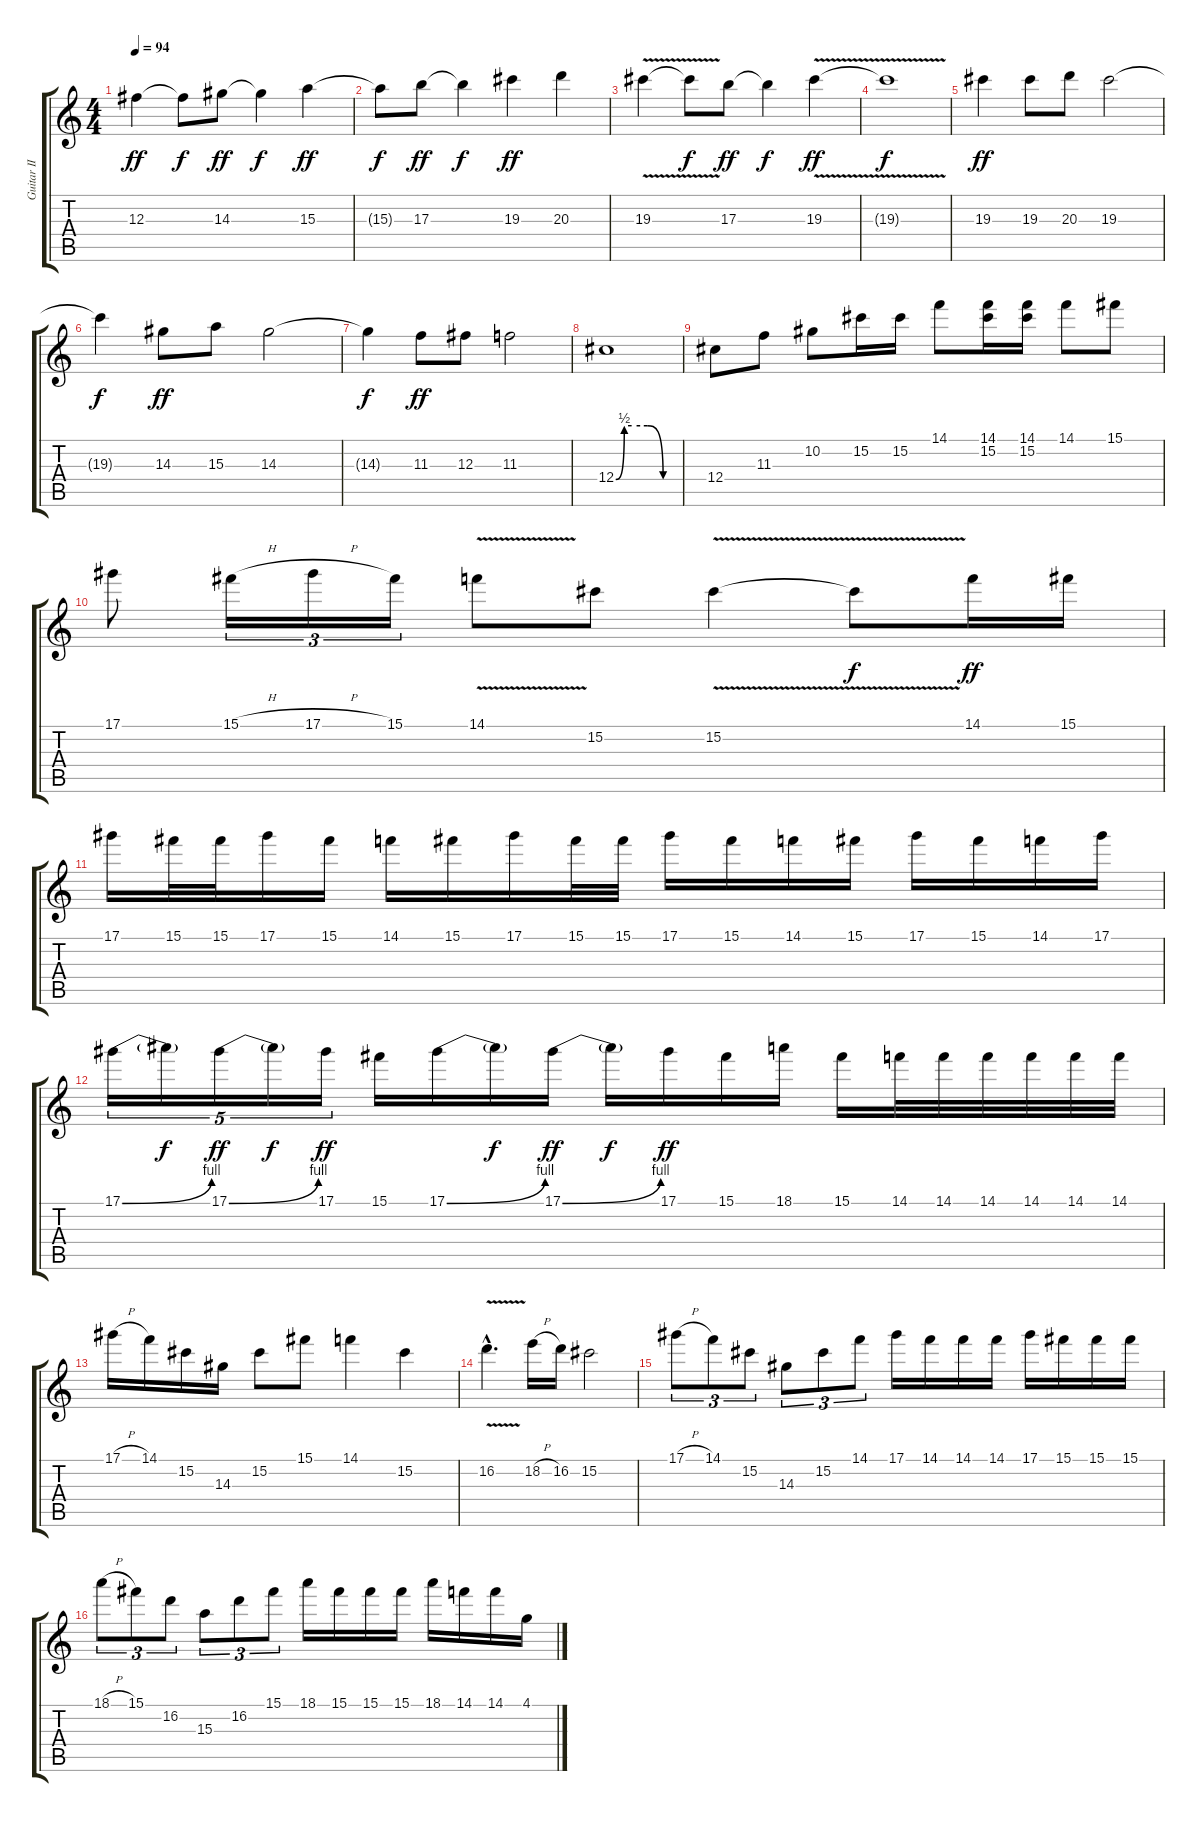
\track ("Guitar II" "Guitar II") {instrument overdrivenguitar}
\staff {score tabs}
\tuning (Eb4 Bb3 Gb3 Db3 Ab2 Eb2) {hide}
\ts (4 4)
\tempo 94
\clef g2
\ks c
12.3.4{dy ff} 12.3{t}.8{dy f} 14.3.8{dy ff} 14.3{t}.4{dy f} 15.3.4{dy ff} |
15.3{t}.8{dy f} 17.3.8{dy ff} 17.3{t}.4{dy f} 19.3.4{dy ff} 20.3.4 |
19.3{v}.4 19.3{t}.8{dy f} 17.3.8{dy ff} 17.3{t}.4{dy f} 19.3{v}.4{dy ff} |
19.3{t}.1{dy f} |
19.3.4{dy ff} 19.3.8 20.3.8 19.3.2 |
19.3{t}.4{dy f} 14.3.8{dy ff} 15.3.8 14.3.2 |
14.3{t}.4{dy f} 11.3.8{dy ff} 12.3.8 11.3.2 |
12.4{be (custom 0 0 8 2 15 2 30 2 45 0 60 0)}.1 |
12.4.8 11.3.8 10.2.8 15.2.16 15.2.16 14.1.8 (14.1 15.2).16 (14.1 15.2).16 14.1.8 15.1.8 |
17.1.8 15.1{h}.16{tu (3 2)} 17.1{h}.16{tu (3 2)} 15.1.16{tu (3 2)} 14.1{v}.8 15.2.8 15.2{v}.4 15.2{t}.8{dy f} 14.1.16{dy ff} 15.1.16 |
17.1.16 15.1.32 15.1.32 17.1.16 15.1.16 14.1.16 15.1.16 17.1.16 15.1.32 15.1.32 17.1.16 15.1.16 14.1.16 15.1.16 17.1.16 15.1.16 14.1.16 17.1.16 |
17.1{be (bend 0 0 60 4)}.16{tu (5 4)} 17.1{t}.16{tu (5 4) dy f} 17.1{be (bend 0 0 60 4)}.16{tu (5 4) dy ff} 17.1{t}.16{tu (5 4) dy f} 17.1.16{tu (5 4) dy ff} 15.1.16 17.1{be (bend 0 0 60 4)}.16 17.1{t}.16{dy f} 17.1{be (bend 0 0 60 4)}.16{dy ff} 17.1{t}.16{dy f} 17.1.16{dy ff} 15.1.16 18.1.16 15.1.16 14.1.32 14.1.32 14.1.32 14.1.32 14.1.32 14.1.32 |
17.1{h}.16 14.1.16 15.2.16 14.3.16 15.2.8 15.1.8 14.1.4 15.2.4 |
16.2{v hac}.4{d} 18.2{h}.16 16.2.16 15.2.2 |
17.1{h}.8{tu (3 2)} 14.1.8{tu (3 2)} 15.2.8{tu (3 2)} 14.3.8{tu (3 2)} 15.2.8{tu (3 2)} 14.1.8{tu (3 2)} 17.1.16 14.1.16 14.1.16 14.1.16 17.1.16 15.1.16 15.1.16 15.1.16 |
18.1{h}.8{tu (3 2)} 15.1.8{tu (3 2)} 16.2.8{tu (3 2)} 15.3.8{tu (3 2)} 16.2.8{tu (3 2)} 15.1.8{tu (3 2)} 18.1.16 15.1.16 15.1.16 15.1.16 18.1.16 14.1.16 14.1.16 4.1.16
